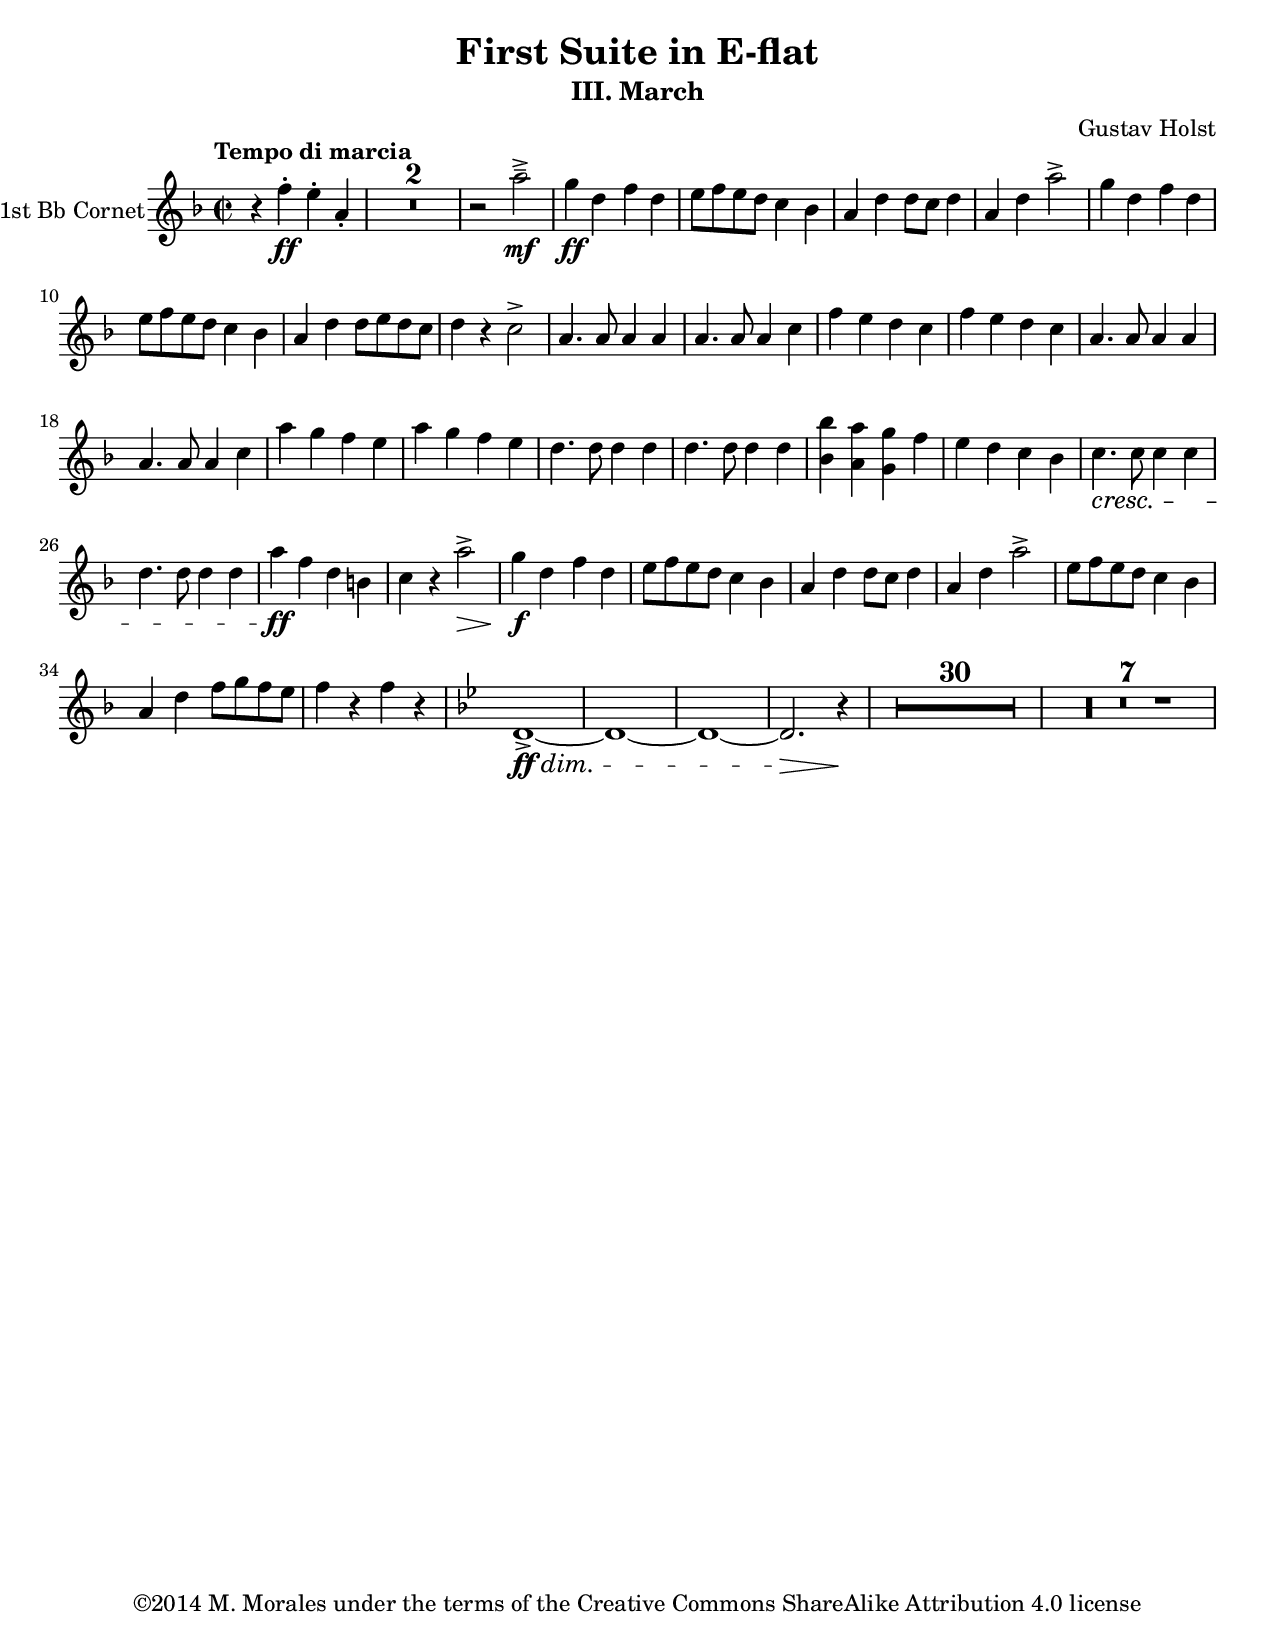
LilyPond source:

%Last updated 23 Feb 2014 22:42 Pacific time
%Created 2014-02-23 21:34 PST
%
%Released under the terms of the Creative Commons Attribution-ShareAlike 4.0 International license.
%This means you can freely use this work and derive from it so long as you give me attribution
%and you share under the same license.
%The details of the license are at http://creativecommons.org/licenses/by-sa/4.0/deed.en_US
%
%Contact me at mikemoral at live dot com.

\version "2.14.2"

\header {
  title = "First Suite in E-flat"
  subtitle = "III. March"
  composer = "Gustav Holst"
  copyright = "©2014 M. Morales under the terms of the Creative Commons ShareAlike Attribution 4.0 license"
  % Remove default LilyPond tagline
  % tagline = ##f
}

\paper {
  #(set-paper-size "letter")
}

global = {
  \key f \major
  \time 2/2
  \tempo "Tempo di marcia"
}

trumpetBb = \relative c'' {
  \global
  \transposition bes
  % Music follows here.
  \compressFullBarRests
  r4 f4-.-\ff e-. a,-.
  R1*2
  r2 a'->--\mf
  g4-\ff d f d
  e8 f e d c4 bes
  a d d8 c d4
  a d a'2->
  g4 d f d				%Measure 9
  e8 f e d c4 bes
  a d d8 e d c
  d4 r4 c2->
  a4. a8 a4 a
  a4. a8 a4 c
  f4 e d c				%Measure 15
  f4 e d c
  a4. a8 a4 a
  a4. a8 a4 c
  a' g f e
  a g f e
  d4. d8 d4 d
  d4. d8 d4 d				%Measure 22
  <bes' bes,> <a a,> <g g,> f
  e d c bes
  c4.\cresc c8 c4 c
  d4. d8 d4 d
  a'-\ff f d b
  c4 r4 a'2->-\>
  g4\f d f d				%Measure 29
  e8 f e d c4 bes
  a d d8 c d4
  a d a'2->
  e8 f e d c4 bes
  a d f8 g f e				%Measure 35
  f4 r4 f r4
  \key bes \major d,1->-\ff-\dim ~
  d ~
  d ~
  d2.\!\> r4\!
  R1*30
  R1*7
}

\score {
  \new Staff \with {
    instrumentName = "1st Bb Cornet"
    midiInstrument = "trumpet"
  } \trumpetBb
  \layout { }
  \midi {
    \context {
      \Score
      tempoWholesPerMinute = #(ly:make-moment 100 4)
    }
  }
}
